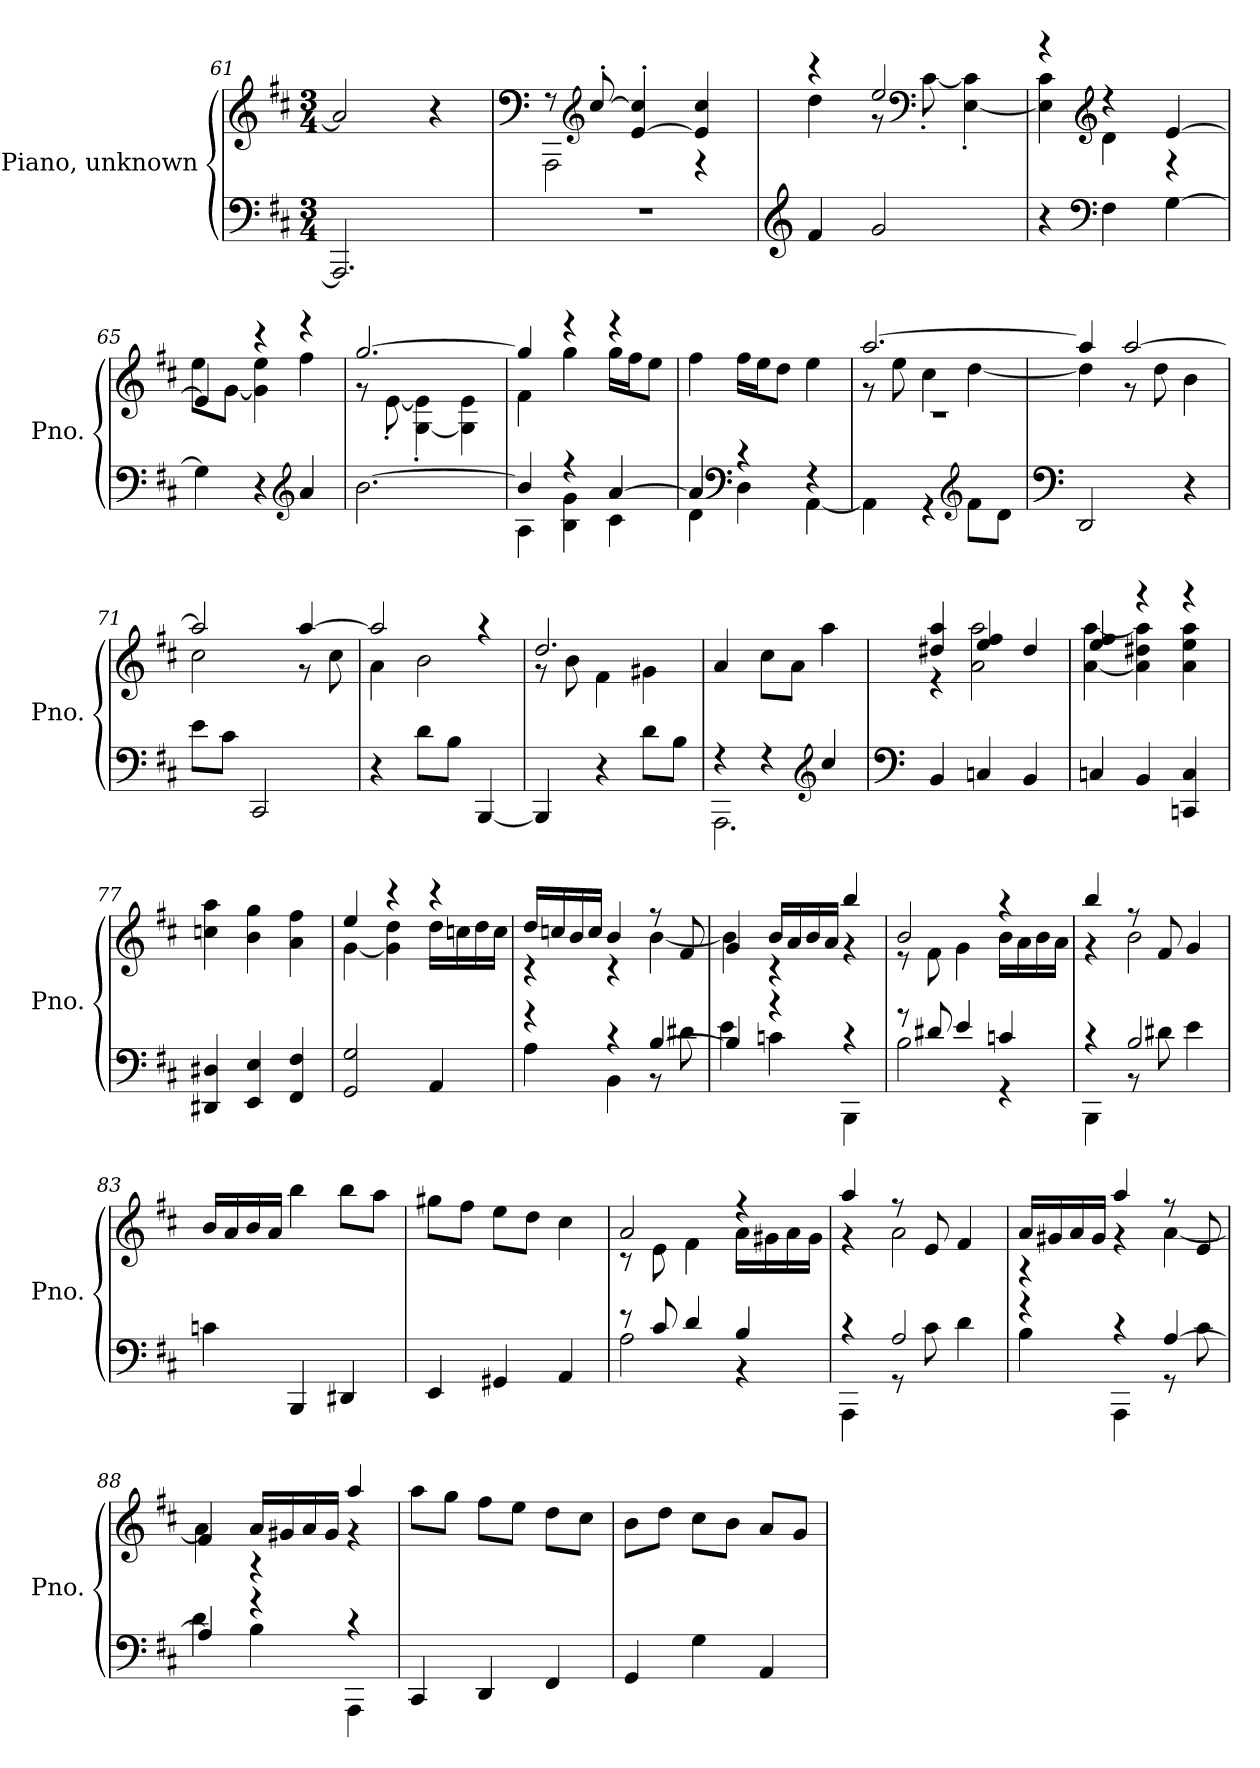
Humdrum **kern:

**kern	**kern
*part1	*part1
*staff2	*staff1
*I"Piano, unknown	*
*I'Pno.	*
*clefF4	*clefG2
*k[f#c#]	*k[f#c#]
*M3/4	*M3/4
=61	=61
2.AAA/]	2a/]
.	4r
=62	=62
*	*clefF4
*	*^
2.r	8r	2AAA\
*	*clefG2	*
.	[8cc#'/	.
.	[4e/' 4cc#/]'	.
.	4e/] 4cc#/	4r
!!LO:LB:g=z	!!
=63	=63	=63
*clefG2	*	*
4f#/	4r	4dd\
2g/	2ee/	8r
*	*clefF4	*
.	.	[8c#'\
.	.	[4E\' 4c#\]'
=64	=64	=64
4r	4r	4E\] 4c#\
*clefF4	*clefG2	*
4F#\	4r	4d\
[4G\	[4e/	4r
=65	=65	=65
4G\]	4e/]	8ee\L
.	.	[8g\J
4r	4r	4g\] 4ee\
*clefG2	*	*
4a/	4r	4ff#\
=66	=66	=66
[2.b\	[2.gg/	8r
.	.	[8e'\
.	.	[4G\' 4e\]'
.	.	4G\] 4e\
=67	=67	=67
*^	*	*
4b/]	4A\	4gg/]	4f#\
4r	4B\ 4g\	4r	4gg\
[4a/	4c#\	4r	16gg\LL
.	.	.	16ff#\J
.	.	.	8ee\J
*	*	*v	*v
=68	=68	=68
4a/]	4d\	4ff#\
*clefF4	*	*
4r	4D\	16ff#\LL
.	.	16ee\J
.	.	8dd\J
4r	[4AA\	4ee\
!!LO:PB:g=z
=69	=69	=69
*	*	*^
2.r	4AA\]	[2.aa/	8r
.	.	.	8ee\
.	4r	.	4cc#\
*clefG2	*	*	*
.	8f#\L	.	[4dd\
.	8d\J	.	.
*v	*v	*	*
=70	=70	=70
*clefF4	*	*
2DD/	4aa/]	4dd\]
.	[2aa/	8r
.	.	8dd\
4r	.	4b\
=71	=71	=71
8e\L	2aa/]	2cc#\
8c#\J	.	.
2CC#/	.	.
.	[4aa/	8r
.	.	8cc#\
=72	=72	=72
4r	2aa/]	4a\
8d\L	.	2b\
8B\J	.	.
[4BBB/	4r	.
=73	=73	=73
4BBB/]	2.dd/	8r
.	.	8b\
4r	.	4f#\
8d\L	.	4g#X\
8B\J	.	.
*	*v	*v
=74	=74
*^	*
4r	2.AAA\	4a/
4r	.	8cc#\L
.	.	8a\J
*clefG2	*	*
4cc#/	.	4aa\
*v	*v	*
!!LO:LB:g=z
=75	=75
*clefF4	*
*	*^
4BB/	4dd#X/ 4aa/	4r
4Cn/	4ee/ 4ff#/	2a\ 2aa\
4BB/	4dd#/	.
=76	=76	=76
4Cn/	4ee/ 4ff#/	[4a\ [4aa\
4BB/	4r	4a\] 4dd#X\ 4aa\]
4CCn/ 4C/	4r	4a\ 4ee\ 4aa\
*	*v	*v
=77	=77
4DD#X/ 4D#X/	4ccn\ 4aa\
4EE/ 4E/	4b\ 4gg\
4FF#/ 4F#/	4a\ 4ff#\
=78	=78
*	*^
2GG/ 2G/	4ee/	[4g\
.	4r	4g\] 4dd\
4AA/	4r	16dd\LL
.	.	16ccn\
.	.	16dd\
.	.	16cc\JJ
=79	=79	=79
*^	*	*
4r	4A\	16dd/LL	4r
.	.	16ccn/	.
.	.	16b/	.
.	.	16cc/JJ	.
4r	4BB\	4b/	4r
[4B/	8r	8r	[4b\
.	8d#X\	8f#/	.
=80	=80	=80	=80
4B/]	4e\	4g/	4b\]
4r	4cn\	16b/LL	4r
.	.	16a/	.
.	.	16b/	.
.	.	16a/JJ	.
4r	4BBB\	4bb/	4r
!!LO:LB:g=z	!!
=81	=81	=81	=81
8r	2B\	2b/	8r
8d#X/	.	.	8f#\
4e/	.	.	4g\
4cn/	4r	4r	16b\LL
.	.	.	16a\
.	.	.	16b\
.	.	.	16a\JJ
=82	=82	=82	=82
4r	4BBB\	4bb/	4r
2B/	8r	8r	2b\
.	8d#X\	8f#/	.
.	4e\	4g/	.
*v	*v	*	*
*	*v	*v
=83	=83
4cn\	16b/LL
.	16a/
.	16b/
.	16a/JJ
4BBB/	4bb\
4DD#X/	8bb\L
.	8aa\J
=84	=84
4EE/	8gg#X\L
.	8ff#\J
4GG#X/	8ee\L
.	8dd\J
4AA/	4cc#\
=85	=85
*^	*^
8r	2A\	2a/	8r
8c#/	.	.	8e\
4d/	.	.	4f#\
4B/	4r	4r	16a\LL
.	.	.	16g#X\
.	.	.	16a\
.	.	.	16g#\JJ
!!LO:LB:g=z	!!
=86	=86	=86	=86
4r	4AAA\	4aa/	4r
2A/	8r	8r	2a\
.	8c#\	8e/	.
.	4d\	4f#/	.
=87	=87	=87	=87
4r	4B\	16a/LL	4r
.	.	16g#X/	.
.	.	16a/	.
.	.	16g#/JJ	.
4r	4AAA\	4aa/	4r
[4A/	8r	8r	[4a\
.	8c#\	8e/	.
=88	=88	=88	=88
4A/]	4d\	4f#/	4a\]
4r	4B\	16a/LL	4r
.	.	16g#X/	.
.	.	16a/	.
.	.	16g#/JJ	.
4r	4AAA\	4aa/	4r
*v	*v	*	*
*	*v	*v
=89	=89
4CC#/	8aa\L
.	8gg\J
4DD/	8ff#\L
.	8ee\J
4FF#/	8dd\L
.	8cc#\J
=90	=90
4GG/	8b\L
.	8dd\J
4G\	8cc#\L
.	8b\J
4AA/	8a/L
.	8g/J
=	=
*-	*-
